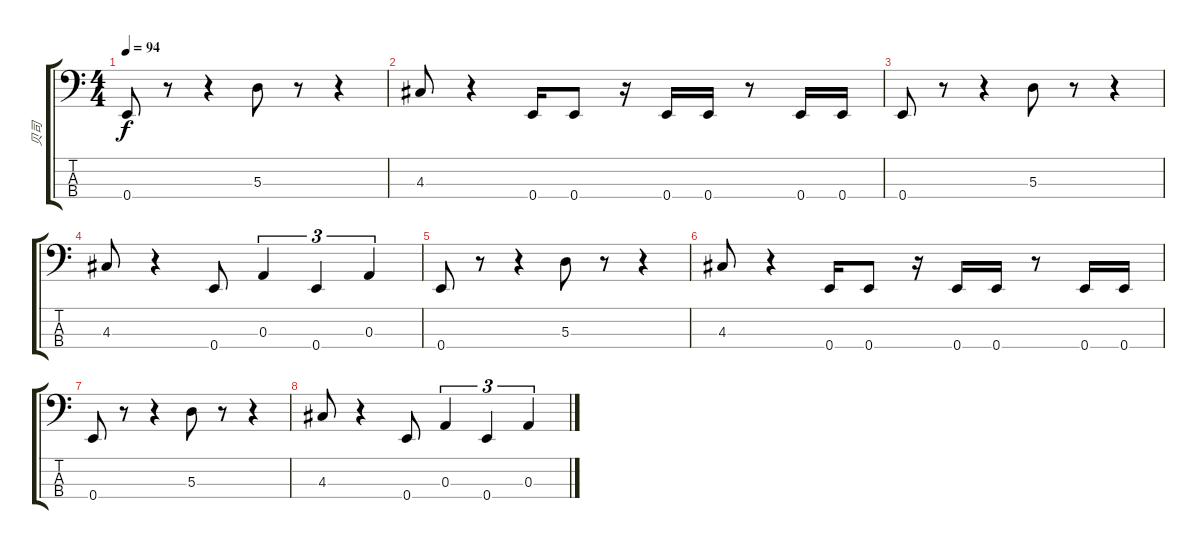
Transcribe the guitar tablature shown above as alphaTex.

\track ("贝司" "贝司") {instrument electricbassfinger}
\staff {score tabs}
\tuning (G2 D2 A1 E1) {hide}
\ts (4 4)
\tempo 94
\clef f4
\ks c
0.4.8{dy f} r.8 r.4 5.3.8 r.8 r.4 |
4.3.8 r.4 0.4.16 0.4.8 r.16 0.4.16 0.4.16 r.8 0.4.16 0.4.16 |
0.4.8 r.8 r.4 5.3.8 r.8 r.4 |
4.3.8 r.4 0.4.8 0.3.4{tu (3 2)} 0.4.4{tu (3 2)} 0.3.4{tu (3 2)} |
0.4.8 r.8 r.4 5.3.8 r.8 r.4 |
4.3.8 r.4 0.4.16 0.4.8 r.16 0.4.16 0.4.16 r.8 0.4.16 0.4.16 |
0.4.8 r.8 r.4 5.3.8 r.8 r.4 |
4.3.8 r.4 0.4.8 0.3.4{tu (3 2)} 0.4.4{tu (3 2)} 0.3.4{tu (3 2)}
